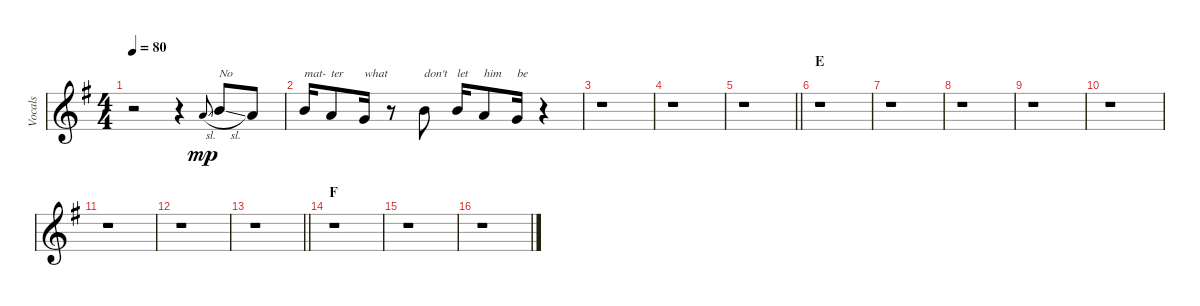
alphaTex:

\track ("Vocals" "Vocals") {instrument baritonesax}
\staff {score}
\tuning (E4 B3 G3 D3 A2 E2) {hide}
\ts (4 4)
\tempo 80
\clef g2
\ks eminor
r.2{dy f} r.4 5.1{sl}.8{gr onbeat dy mp} 7.1{sl}.8{txt "No"} 5.1.8 |
7.1.16{txt "mat-"} 5.1.8{txt "ter"} 3.1.16{txt "what"} r.8 7.1.8{txt "don't"} 7.1.16{txt "let"} 5.1.8{txt "him"} 3.1.16{txt "be"} r.4 |
r.1 |
r.1 |
\barLineRight lightlight
r.1 |
\section ("" "E")
\ks g
r.1 |
r.1 |
r.1 |
r.1 |
r.1 |
r.1 |
r.1 |
\barLineRight lightlight
r.1 |
\section ("" "F")
r.1 |
r.1 |
r.1
